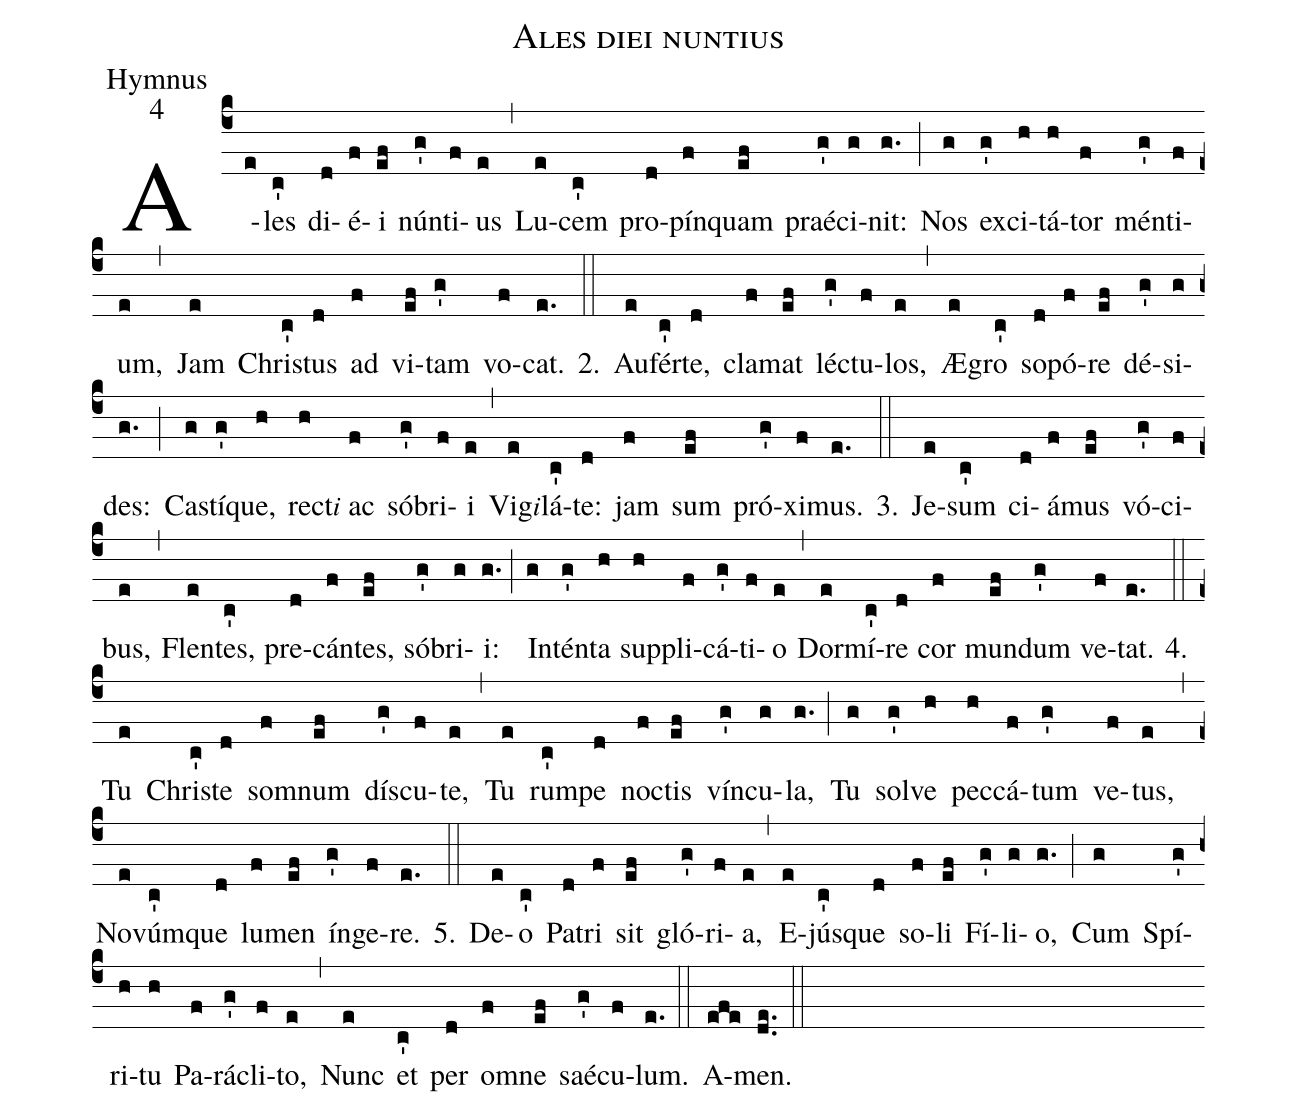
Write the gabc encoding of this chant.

name:Ales diei nuntius;
office-part:Hymnus;
mode:4;
%%
(c4) A(e)les(c') di(d)é(f)i(ef) nún(g')ti(f)us(e) (,) Lu(e)cem(c') pro(d)pín(f)quam(ef) praé(g')ci(g)nit:(g.) (;) Nos(g) ex(g')ci(h)tá(h)tor(f) mén(g')ti(f)um,(e) (,) Jam(e) Chri(c')stus(d) ad(f) vi(ef)tam(g') vo(f)cat.(e.) 2.(::) Au(e)fér(c')te,(d) cla(f)mat(ef) lé(g')ctu(f)los,(e) (,) Æ(e)gro(c') so(d)pó(f)re(ef) dé(g')si(g)des:(g.) (;) Ca(g)stí(g')que,(h) re(h)ct<e>i</e> ac(f) só(g')bri(f)i(e) (,) Vi(e)g<e>i</e>lá(c')te:(d) jam(f) sum(ef) pró(g')xi(f)mus.(e.) 3.(::) Je(e)sum(c') ci(d)á(f)mus(ef) vó(g')ci(f)bus,(e) (,) Flen(e)tes,(c') pre(d)cán(f)tes,(ef) só(g')bri(g)i:(g.) (;) In(g)tén(g')ta(h) sup(h)pli(f)cá(g')ti(f)o(e) (,) Dor(e)mí(c')re(d) cor(f) mun(ef)dum(g') ve(f)tat.(e.) 4.(::) Tu(e) Chri(c')ste(d) so(f)mnum(ef) dí(g')scu(f)te,(e) (,) Tu(e) rum(c')pe(d) no(f)ctis(ef) vín(g')cu(g)la,(g.) (;) Tu(g) sol(g')ve(h) pec(h)cá(f)tum(g') ve(f)tus,(e) (,) No(e)vúm(c')que(d) lu(f)men(ef) ín(g')ge(f)re.(e.) 5.(::) De(e)o(c') Pa(d)tri(f) sit(ef) gló(g')ri(f)a,(e) (,) E(e)jú(c')sque(d) so(f)li(ef) Fí(g')li(g)o,(g.) (;) Cum(g) Spí(g')ri(h)tu(h) Pa(f)rá(g')cli(f)to,(e) (,) Nunc(e) et(c') per(d) o(f)mne(ef) saé(g')cu(f)lum.(e.) (::) A(efe)men.(de..) (::)
